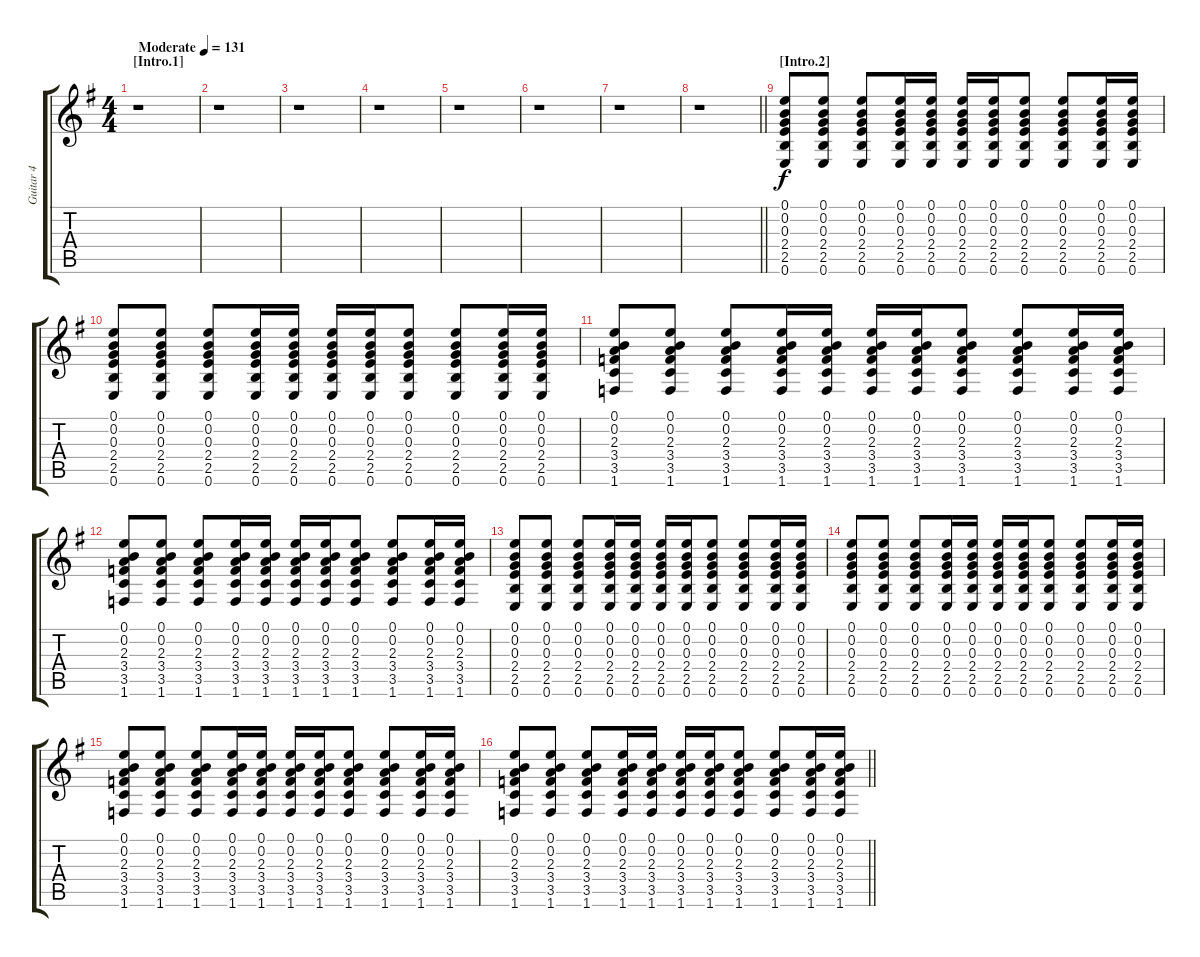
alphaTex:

\track ("Guitar 4" "Guitar 4") {instrument acousticguitarsteel}
\staff {score tabs}
\tuning (E4 B3 G3 D3 A2 E2) {hide}
\ts (4 4)
\section ("" "[Intro.1]")
\tempo (131 "Moderate")
\clef g2
\ks eminor
r.1{dy f instrument acousticguitarsteel} |
r.1 |
r.1 |
r.1 |
r.1 |
r.1 |
r.1 |
\barLineRight lightlight
r.1 |
\section ("" "[Intro.2]")
(0.1 0.2 0.3 2.4 2.5 0.6).8 (0.1 0.2 0.3 2.4 2.5 0.6).8 (0.1 0.2 0.3 2.4 2.5 0.6).8 (0.1 0.2 0.3 2.4 2.5 0.6).16 (0.1 0.2 0.3 2.4 2.5 0.6).16 (0.1 0.2 0.3 2.4 2.5 0.6).16 (0.1 0.2 0.3 2.4 2.5 0.6).16 (0.1 0.2 0.3 2.4 2.5 0.6).8 (0.1 0.2 0.3 2.4 2.5 0.6).8 (0.1 0.2 0.3 2.4 2.5 0.6).16 (0.1 0.2 0.3 2.4 2.5 0.6).16 |
(0.1 0.2 0.3 2.4 2.5 0.6).8 (0.1 0.2 0.3 2.4 2.5 0.6).8 (0.1 0.2 0.3 2.4 2.5 0.6).8 (0.1 0.2 0.3 2.4 2.5 0.6).16 (0.1 0.2 0.3 2.4 2.5 0.6).16 (0.1 0.2 0.3 2.4 2.5 0.6).16 (0.1 0.2 0.3 2.4 2.5 0.6).16 (0.1 0.2 0.3 2.4 2.5 0.6).8 (0.1 0.2 0.3 2.4 2.5 0.6).8 (0.1 0.2 0.3 2.4 2.5 0.6).16 (0.1 0.2 0.3 2.4 2.5 0.6).16 |
(0.1 0.2 2.3 3.4 3.5 1.6).8 (0.1 0.2 2.3 3.4 3.5 1.6).8 (0.1 0.2 2.3 3.4 3.5 1.6).8 (0.1 0.2 2.3 3.4 3.5 1.6).16 (0.1 0.2 2.3 3.4 3.5 1.6).16 (0.1 0.2 2.3 3.4 3.5 1.6).16 (0.1 0.2 2.3 3.4 3.5 1.6).16 (0.1 0.2 2.3 3.4 3.5 1.6).8 (0.1 0.2 2.3 3.4 3.5 1.6).8 (0.1 0.2 2.3 3.4 3.5 1.6).16 (0.1 0.2 2.3 3.4 3.5 1.6).16 |
(0.1 0.2 2.3 3.4 3.5 1.6).8 (0.1 0.2 2.3 3.4 3.5 1.6).8 (0.1 0.2 2.3 3.4 3.5 1.6).8 (0.1 0.2 2.3 3.4 3.5 1.6).16 (0.1 0.2 2.3 3.4 3.5 1.6).16 (0.1 0.2 2.3 3.4 3.5 1.6).16 (0.1 0.2 2.3 3.4 3.5 1.6).16 (0.1 0.2 2.3 3.4 3.5 1.6).8 (0.1 0.2 2.3 3.4 3.5 1.6).8 (0.1 0.2 2.3 3.4 3.5 1.6).16 (0.1 0.2 2.3 3.4 3.5 1.6).16 |
(0.1 0.2 0.3 2.4 2.5 0.6).8 (0.1 0.2 0.3 2.4 2.5 0.6).8 (0.1 0.2 0.3 2.4 2.5 0.6).8 (0.1 0.2 0.3 2.4 2.5 0.6).16 (0.1 0.2 0.3 2.4 2.5 0.6).16 (0.1 0.2 0.3 2.4 2.5 0.6).16 (0.1 0.2 0.3 2.4 2.5 0.6).16 (0.1 0.2 0.3 2.4 2.5 0.6).8 (0.1 0.2 0.3 2.4 2.5 0.6).8 (0.1 0.2 0.3 2.4 2.5 0.6).16 (0.1 0.2 0.3 2.4 2.5 0.6).16 |
(0.1 0.2 0.3 2.4 2.5 0.6).8 (0.1 0.2 0.3 2.4 2.5 0.6).8 (0.1 0.2 0.3 2.4 2.5 0.6).8 (0.1 0.2 0.3 2.4 2.5 0.6).16 (0.1 0.2 0.3 2.4 2.5 0.6).16 (0.1 0.2 0.3 2.4 2.5 0.6).16 (0.1 0.2 0.3 2.4 2.5 0.6).16 (0.1 0.2 0.3 2.4 2.5 0.6).8 (0.1 0.2 0.3 2.4 2.5 0.6).8 (0.1 0.2 0.3 2.4 2.5 0.6).16 (0.1 0.2 0.3 2.4 2.5 0.6).16 |
(0.1 0.2 2.3 3.4 3.5 1.6).8 (0.1 0.2 2.3 3.4 3.5 1.6).8 (0.1 0.2 2.3 3.4 3.5 1.6).8 (0.1 0.2 2.3 3.4 3.5 1.6).16 (0.1 0.2 2.3 3.4 3.5 1.6).16 (0.1 0.2 2.3 3.4 3.5 1.6).16 (0.1 0.2 2.3 3.4 3.5 1.6).16 (0.1 0.2 2.3 3.4 3.5 1.6).8 (0.1 0.2 2.3 3.4 3.5 1.6).8 (0.1 0.2 2.3 3.4 3.5 1.6).16 (0.1 0.2 2.3 3.4 3.5 1.6).16 |
\barLineRight lightlight
(0.1 0.2 2.3 3.4 3.5 1.6).8 (0.1 0.2 2.3 3.4 3.5 1.6).8 (0.1 0.2 2.3 3.4 3.5 1.6).8 (0.1 0.2 2.3 3.4 3.5 1.6).16 (0.1 0.2 2.3 3.4 3.5 1.6).16 (0.1 0.2 2.3 3.4 3.5 1.6).16 (0.1 0.2 2.3 3.4 3.5 1.6).16 (0.1 0.2 2.3 3.4 3.5 1.6).8 (0.1 0.2 2.3 3.4 3.5 1.6).8 (0.1 0.2 2.3 3.4 3.5 1.6).16 (0.1 0.2 2.3 3.4 3.5 1.6).16
